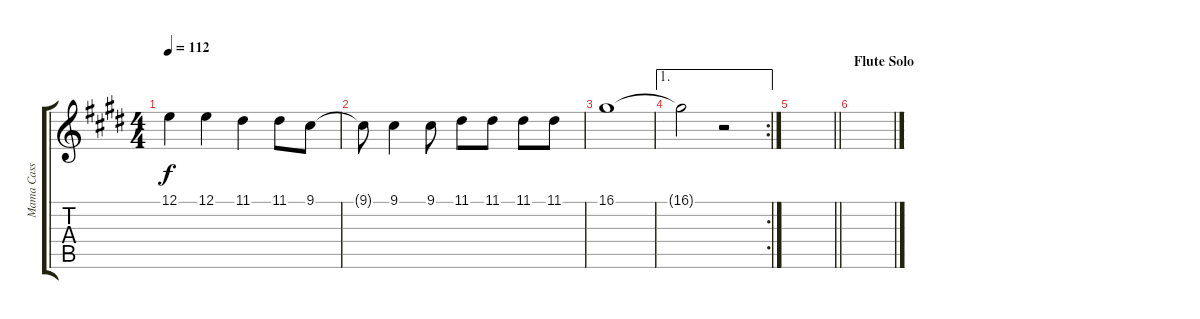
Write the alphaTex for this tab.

\track ("Mama Cass" "Mama Cass") {instrument piccolo}
\staff {score tabs}
\tuning (E4 B3 G3 D3 A2 E2) {hide}
\ts (4 4)
\tempo 112
\clef g2
\ks e
12.1.4{dy f} 12.1.4 11.1.4 11.1.8 9.1.8 |
9.1{t}.8 9.1.4 9.1.8 11.1.8 11.1.8 11.1.8 11.1.8 |
16.1.1 |
\ae 1
\rc 2
16.1{t}.2 r.2 |
\barLineRight lightlight
|
\section ("" "Flute Solo")
